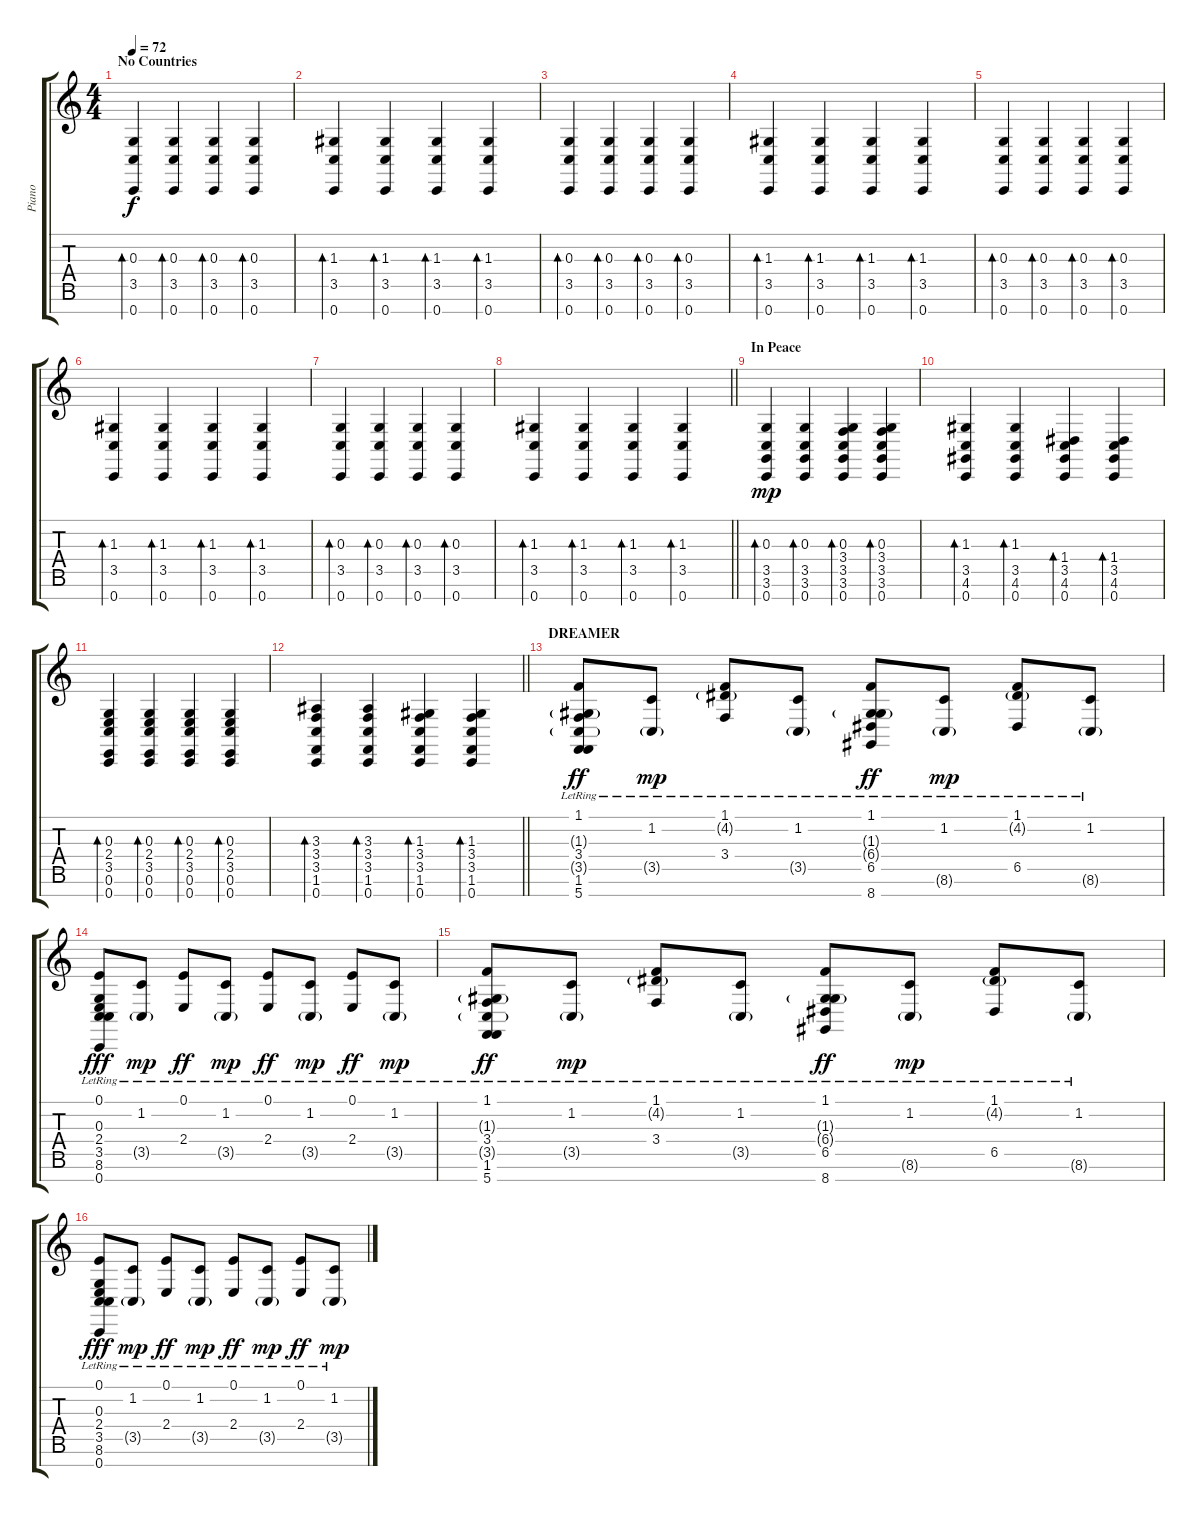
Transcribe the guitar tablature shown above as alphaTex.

\track ("Piano" "Piano") {instrument brightacousticpiano}
\staff {score tabs}
\tuning (E4 B3 G3 D3 A2 E2 C2) {hide}
\ts (4 4)
\section ("" "No Countries")
\tempo 72
\clef g2
\ks c
(0.3 3.5 0.7).4{bd 30 dy f} (0.3 3.5 0.7).4{bd 30} (0.3 3.5 0.7).4{bd 30} (0.3 3.5 0.7).4{bd 30} |
(1.3 3.5 0.7).4{bd 30} (1.3 3.5 0.7).4{bd 30} (1.3 3.5 0.7).4{bd 30} (1.3 3.5 0.7).4{bd 30} |
(0.3 3.5 0.7).4{bd 30} (0.3 3.5 0.7).4{bd 30} (0.3 3.5 0.7).4{bd 30} (0.3 3.5 0.7).4{bd 30} |
(1.3 3.5 0.7).4{bd 30} (1.3 3.5 0.7).4{bd 30} (1.3 3.5 0.7).4{bd 30} (1.3 3.5 0.7).4{bd 30} |
(0.3 3.5 0.7).4{bd 30} (0.3 3.5 0.7).4{bd 30} (0.3 3.5 0.7).4{bd 30} (0.3 3.5 0.7).4{bd 30} |
(1.3 3.5 0.7).4{bd 30} (1.3 3.5 0.7).4{bd 30} (1.3 3.5 0.7).4{bd 30} (1.3 3.5 0.7).4{bd 30} |
(0.3 3.5 0.7).4{bd 30} (0.3 3.5 0.7).4{bd 30} (0.3 3.5 0.7).4{bd 30} (0.3 3.5 0.7).4{bd 30} |
\barLineRight lightlight
(1.3 3.5 0.7).4{bd 30} (1.3 3.5 0.7).4{bd 30} (1.3 3.5 0.7).4{bd 30} (1.3 3.5 0.7).4{bd 30} |
\section ("" "In Peace")
(0.3 3.5 3.6 0.7).4{bd 30 dy mp} (0.3 3.5 3.6 0.7).4{bd 30} (0.3 3.4 3.5 3.6 0.7).4{bd 30} (0.3 3.4 3.5 3.6 0.7).4{bd 30} |
(1.3 3.5 4.6 0.7).4{bd 30} (1.3 3.5 4.6 0.7).4{bd 30} (1.4 3.5 4.6 0.7).4{bd 30} (1.4 3.5 4.6 0.7).4{bd 30} |
(0.3 2.4 3.5 0.6 0.7).4{bd 30} (0.3 2.4 3.5 0.6 0.7).4{bd 30} (0.3 2.4 3.5 0.6 0.7).4{bd 30} (0.3 2.4 3.5 0.6 0.7).4{bd 30} |
\barLineRight lightlight
(3.3 3.4 3.5 1.6 0.7).4{bd 30} (3.3 3.4 3.5 1.6 0.7).4{bd 30} (1.3 3.4 3.5 1.6 0.7).4{bd 30} (1.3 3.4 3.5 1.6 0.7).4{bd 30} |
\section ("" "DREAMER")
(1.1{lr} 1.3{g lr} 3.4{lr} 3.5{g lr} 1.6{lr} 5.7{lr}).8{dy ff volume 10} (1.2 3.5{g lr}).8{dy mp} (1.1{lr} 4.2{g} 3.4{lr}).8 (1.2{lr} 3.5{g lr}).8 (1.1{lr} 1.3{g lr} 6.4{g lr} 6.5{lr} 8.7{lr}).8{dy ff} (1.2 8.6{g lr}).8{dy mp} (1.1{lr} 4.2{g} 6.5{lr}).8 (1.2 8.6{g lr}).8 |
(0.1{lr} 0.3{lr} 2.4{lr} 3.5{lr} 8.6{lr} 0.7{lr}).8{dy fff} (1.2{lr} 3.5{g lr}).8{dy mp} (0.1{lr} 2.4{lr}).8{dy ff} (1.2{lr} 3.5{g lr}).8{dy mp} (0.1{lr} 2.4{lr}).8{dy ff} (1.2{lr} 3.5{g lr}).8{dy mp} (0.1{lr} 2.4{lr}).8{dy ff} (1.2{lr} 3.5{g lr}).8{dy mp} |
(1.1{lr} 1.3{g lr} 3.4{lr} 3.5{g lr} 1.6{lr} 5.7{lr}).8{dy ff} (1.2 3.5{g lr}).8{dy mp} (1.1{lr} 4.2{g} 3.4{lr}).8 (1.2{lr} 3.5{g lr}).8 (1.1{lr} 1.3{g lr} 6.4{g lr} 6.5{lr} 8.7{lr}).8{dy ff} (1.2 8.6{g lr}).8{dy mp} (1.1{lr} 4.2{g} 6.5{lr}).8 (1.2 8.6{g lr}).8 |
(0.1{lr} 0.3{lr} 2.4{lr} 3.5{lr} 8.6{lr} 0.7{lr}).8{dy fff} (1.2{lr} 3.5{g lr}).8{dy mp} (0.1{lr} 2.4{lr}).8{dy ff} (1.2{lr} 3.5{g lr}).8{dy mp} (0.1{lr} 2.4{lr}).8{dy ff} (1.2{lr} 3.5{g lr}).8{dy mp} (0.1{lr} 2.4{lr}).8{dy ff} (1.2{lr} 3.5{g lr}).8{dy mp}
